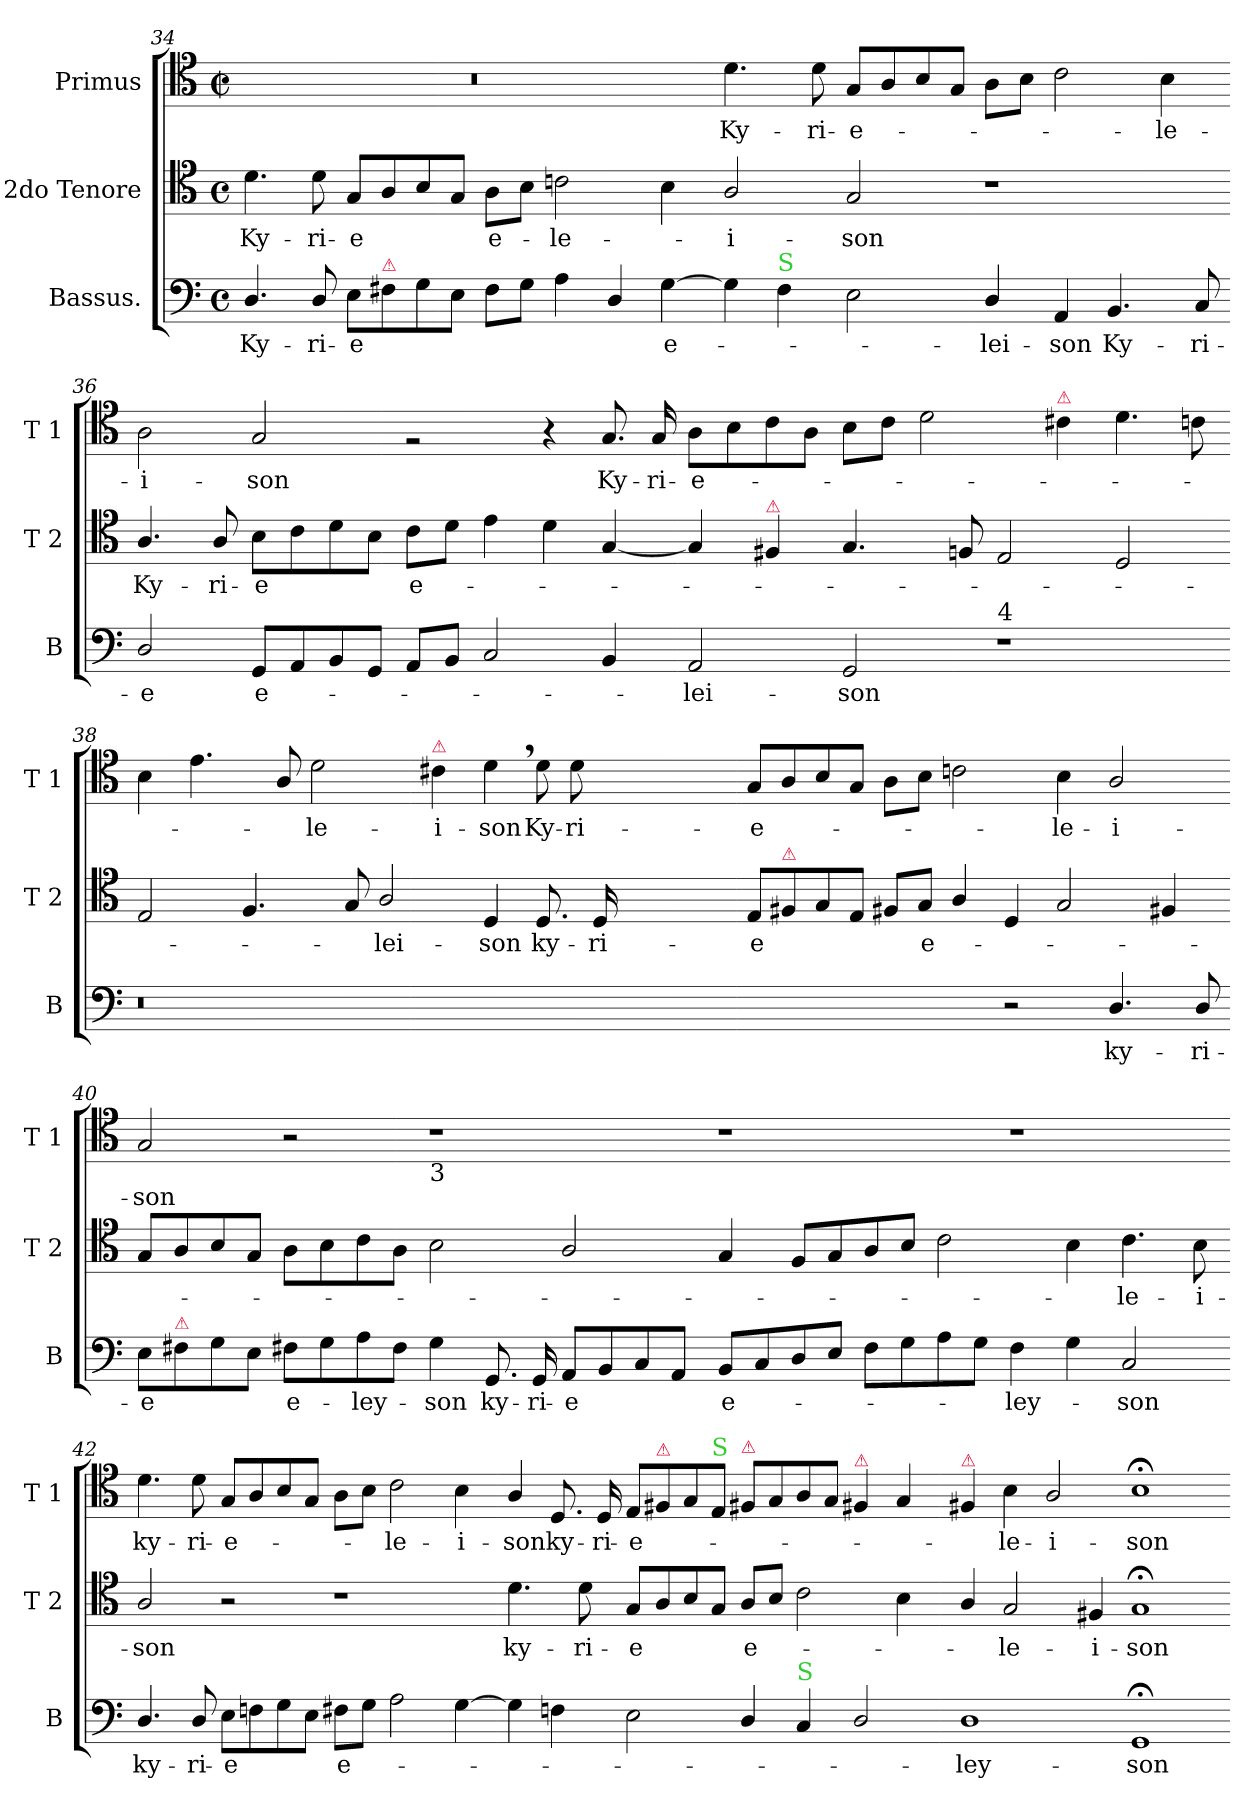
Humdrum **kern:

**kern	**text	**kern	**text	**kern	**text
*part3	*part3	*part2	*part2	*part1	*part1
*staff3	*staff3	*staff2	*staff2	*staff1	*staff1
*I"Bassus.	*	*I"2do Tenore	*	*I"Primus	*
*I'B	*	*I'T 2	*	*I'T 1	*
*clefF4	*	*clefC4	*	*clefC4	*
*k[]	*	*k[]	*	*k[]	*
*M2/1	*	*M2/1	*	*M2/1	*
*met(c)	*	*met(c)	*	*met(c|)	*
=34	=34	=34	=34	=34	=34
4.D/	Ky-	4.d\	Ky-	0r	.
8D/	-ri-	8d\	-ri-	.	.
8E\L	-e	8G/L	-e	.	.
!LO:TX:a:color=crimson:t=⚠	!	!	!	!	!
8F#X\	.	8A/	.	.	.
8G\	.	8B/	.	.	.
8E\J	.	8G/J	.	.	.
8F#\L	.	8A\L	e-	.	.
8G\J	.	8B\J	.	.	.
4A\	.	2cn\	le-	.	.
4D/	.	.	.	.	.
[4G\	e-	4B\	.	.	.
=35-	=35-	=35-	=35-	=35-	=35-
4G\]	.	2A/	-i-	4.d\	Ky-
!LO:TX:a:color=limegreen:t=S	!	!	!	!	!
4F#\	.	.	.	.	.
.	.	.	.	8d\	-ri-
2E\	.	2G/	-son	8G/L	-e-
.	.	.	.	8A/	.
.	.	.	.	8B/	.
.	.	.	.	8G/J	.
4D/	-lei-	1r	.	8A\L	.
.	.	.	.	8B\J	.
4AA/	-son	.	.	2c\	.
!	!LO:LY:i	!	!	!	!
4.BB/	Ky-	.	.	.	.
.	.	.	.	4B\	-le-
!	!LO:LY:i	!	!	!	!
8C/	-ri-	.	.	.	.
=36-	=36-	=36-	=36-	=36-	=36-
!	!LO:LY:i	!	!LO:LY:i	!	!
2D/	-e	4.A/	Ky-	2A\	-i-
!	!	!	!LO:LY:i	!	!
.	.	8A/	-ri-	.	.
!	!LO:LY:i	!	!LO:LY:i	!	!
8GG/L	e-	8B\L	-e	2G/	-son
8AA/	.	8c\	.	.	.
8BB/	.	8d\	.	.	.
8GG/J	.	8B\J	.	.	.
!	!	!	!LO:LY:i	!	!
8AA/L	.	8c\L	e-	2rF	.
8BB/J	.	8d\J	.	.	.
2C/	.	4e\	.	.	.
.	.	4d\	.	4r	.
!	!	!	!	!	!LO:LY:i
4BB/	.	[4G/	.	8.G/	Ky-
!	!	!	!	!	!LO:LY:i
.	.	.	.	16G/	-ri-
=37-	=37-	=37-	=37-	=37-	=37-
!	!LO:LY:i	!	!	!	!LO:LY:i
2AA/	-lei-	4G/]	.	8A\L	-e-
.	.	.	.	8B\	.
!	!	!LO:TX:a:color=crimson:t=⚠	!	!	!
.	.	4F#X/	.	8c\	.
.	.	.	.	8A\J	.
!	!LO:LY:i	!	!	!	!
2GG/	-son	4.G/	.	8B\L	.
.	.	.	.	8c\J	.
.	.	.	.	2d\	.
.	.	8Fn/	.	.	.
!LO:TX:a:t=4	!	!	!	!	!
1r	.	2E/	.	.	.
!	!	!	!	!LO:TX:a:color=crimson:t=⚠	!
.	.	.	.	4c#X\	.
.	.	2D/	.	4.d\	.
.	.	.	.	8cn\	.
=38-	=38-	=38-	=38-	=38-	=38-
0.r	.	2E/	.	4B\	.
.	.	.	.	4.e\	.
.	.	4.F/	.	.	.
.	.	.	.	8A/	.
!	!	!	!	!	!LO:LY:i
.	.	.	.	2d\	-le-
.	.	8G/	.	.	.
!	!	!	!LO:LY:i	!	!
.	.	2A/	-lei-	.	.
!	!	!	!	!LO:TX:a:color=crimson:t=⚠	!
!	!	!	!	!	!LO:LY:i
.	.	.	.	4c#X\	-i-
!	!	!	!LO:LY:i	!	!LO:LY:i
.	.	4D/	-son	4d,<\	-son
!	!	!	!	!	!LO:LY:i
.	.	8.D/	ky-	8d\	Ky-
!	!	!	!	!	!LO:LY:i
.	.	.	.	8d\	-ri-
.	.	16D/	-ri-	.	.
.	.	1ryy	.	1ryy	.
=39-	=39-	=39-	=39-	=39-	=39-
!	!	!	!	!	!LO:LY:i
1ryy	.	8E/L	-e	8G/L	-e-
!	!	!LO:TX:a:color=crimson:t=⚠	!	!	!
.	.	8F#X/	.	8A/	.
.	.	8G/	.	8B/	.
.	.	8E/J	.	8G/J	.
.	.	8F#X/L	.	8A\L	.
.	.	8G/J	e-	8B\J	.
.	.	4A/	.	2cn\	.
2r	.	4D/	.	.	.
!	!	!	!	!	!LO:LY:i
.	.	2G/	.	4B\	-le-
!	!	!	!	!	!LO:LY:i
4.D/	ky-	.	.	2A/	-i-
.	.	4F#X/	.	.	.
8D/	-ri-	.	.	.	.
=40-	=40-	=40-	=40-	=40-	=40-
!	!	!	!	!	!LO:LY:i
8E\L	-e	8G/L	.	2G/	-son
!LO:TX:a:color=crimson:t=⚠	!	!	!	!	!
8F#X\	.	8A/	.	.	.
8G\	.	8B/	.	.	.
8E\J	.	8G/J	.	.	.
8F#X\L	e-	8A\L	.	2r	.
8G\	.	8B\	.	.	.
8A\	ley-	8c\	.	.	.
8F#\J	.	8A\J	.	.	.
!	!	!	!	!LO:TX:b:t=3	!
4G\	-son	2B\	.	1r	.
!	!LO:LY:i	!	!	!	!
8.GG/	ky-	.	.	.	.
!	!LO:LY:i	!	!	!	!
16GG/	-ri-	.	.	.	.
!	!LO:LY:i	!	!	!	!
8AA/L	-e	2A/	.	.	.
8BB/	.	.	.	.	.
8C/	.	.	.	.	.
8AA/J	.	.	.	.	.
=41-	=41-	=41-	=41-	=41-	=41-
!	!LO:LY:i	!	!	!	!
8BB/L	e-	4G/	.	1r	.
8C/	.	.	.	.	.
8D/	.	8F#/L	.	.	.
8E/J	.	8G/	.	.	.
8F#\L	.	8A/	.	.	.
8G\	.	8B/J	.	.	.
8A\	.	2c\	.	.	.
8G\J	.	.	.	.	.
!	!LO:LY:i	!	!	!	!
4F#\	-ley-	.	.	1r	.
4G\	.	4B\	.	.	.
!	!LO:LY:i	!	!	!	!
2C/	-son	4.c\	-le-	.	.
.	.	8B\	-i-	.	.
=42-	=42-	=42-	=42-	=42-	=42-
!	!LO:LY:i	!	!	!	!
4.D/	ky-	2A/	-son	4.d\	ky-
!	!LO:LY:i	!	!	!	!
8D/	-ri-	.	.	8d\	-ri-
!	!LO:LY:i	!	!	!	!
8E\L	-e	2r	.	8G/L	-e-
8Fn\	.	.	.	8A/	.
8G\	.	.	.	8B/	.
8E\J	.	.	.	8G/J	.
!	!LO:LY:i	!	!	!	!
8F#X\L	e-	1r	.	8A\L	.
8G\J	.	.	.	8B\J	.
2A\	.	.	.	2c\	-le-
[4G\	.	.	.	4B\	-i-
=43-	=43-	=43-	=43-	=43-	=43-
!	!	!	!LO:LY:i	!	!
4G\]	.	4.d\	ky-	4A/	-son
!	!	!	!	!	!LO:LY:i
4Fn\	.	.	.	8.D/	ky-
!	!	!	!LO:LY:i	!	!
.	.	8d\	-ri-	.	.
!	!	!	!	!	!LO:LY:i
.	.	.	.	16D/	-ri-
!	!	!	!LO:LY:i	!	!LO:LY:i
2E\	.	8G/L	-e	8E/L	-e-
!	!	!	!	!LO:TX:a:color=crimson:t=⚠	!
.	.	8A/	.	8F#X/	.
.	.	8B/	.	8G/	.
!	!	!	!	!LO:TX:a:color=limegreen:t=S	!
.	.	8G/J	.	8E/J	.
!	!	!	!	!LO:TX:a:color=crimson:t=⚠	!
!	!	!	!LO:LY:i	!	!
4D/	.	8A/L	e-	8F#X/L	.
.	.	8B/J	.	8G/	.
!LO:TX:a:color=limegreen:t=S	!	!	!	!	!
4C/	.	2c\	.	8A/	.
.	.	.	.	8G/J	.
!	!	!	!	!LO:TX:a:color=crimson:t=⚠	!
2D/	.	.	.	4F#X/	.
.	.	4B\	.	4G/	.
=44-	=44-	=44-	=44-	=44-	=44-
!	!	!	!	!LO:TX:a:color=crimson:t=⚠	!
!	!LO:LY:i	!	!	!	!
1D	-ley-	4A/	.	4F#X/	.
!	!	!	!LO:LY:i	!	!LO:LY:i
.	.	2G/	-le-	4B\	-le-
!	!	!	!	!	!LO:LY:i
.	.	.	.	2A/	-i-
!	!	!	!LO:LY:i	!	!
.	.	4F#X/	-i-	.	.
!	!LO:LY:i	!	!LO:LY:i	!	!LO:LY:i
1GG;<	-son	1G;<	-son	1B;	-son
=-	=-	=-	=-	=-	=-
*-	*-	*-	*-	*-	*-
